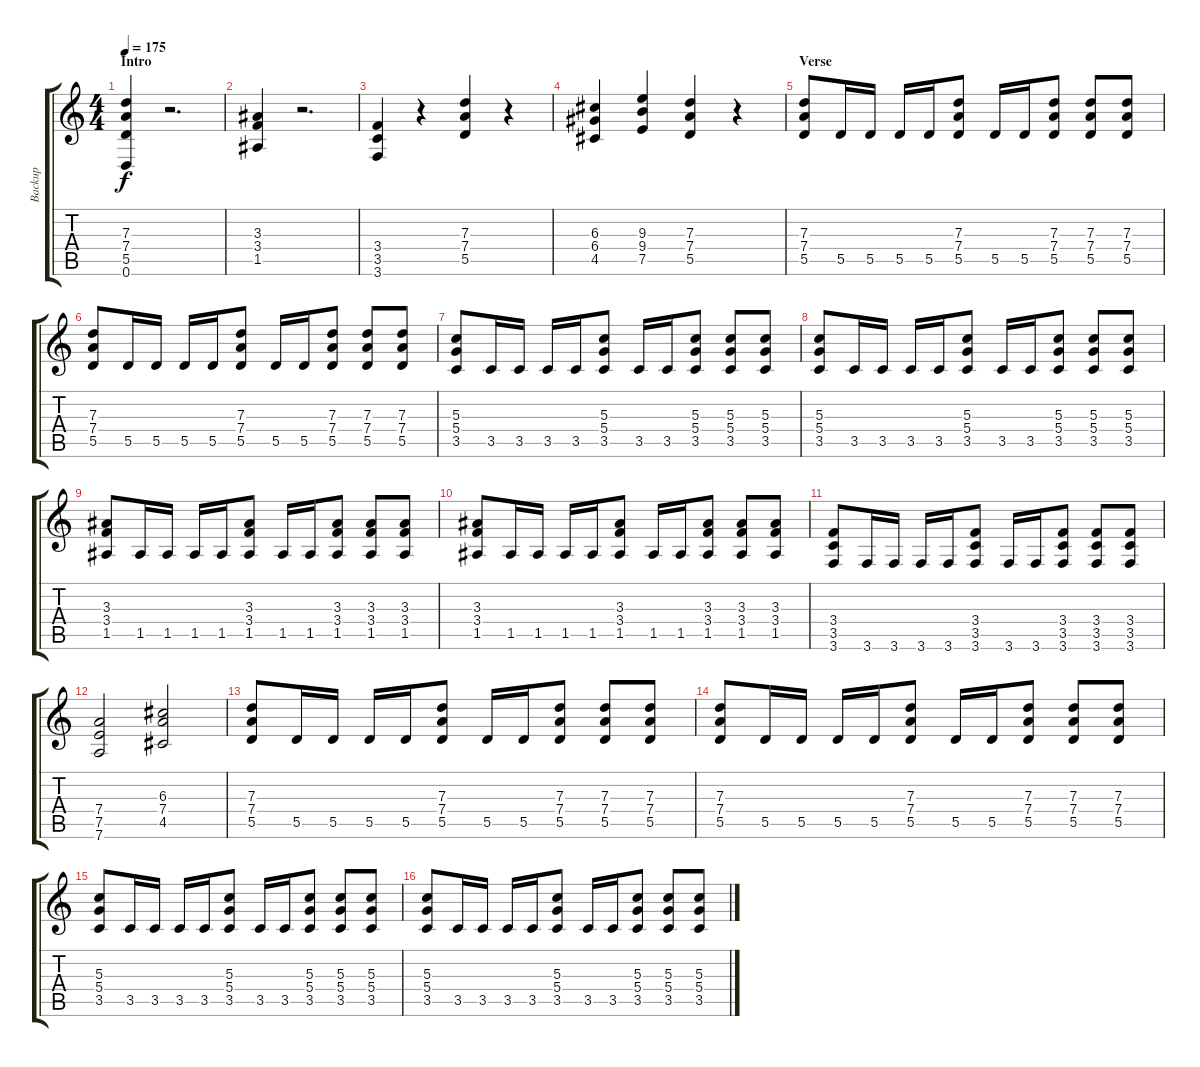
\track ("Backup" "Backup") {instrument distortionguitar}
\staff {score tabs}
\tuning (E4 B3 G3 D3 A2 D2) {hide}
\ts (4 4)
\section ("" "Intro")
\tempo 175
\clef g2
\ks c
(7.3 7.4 5.5 0.6).4{dy f instrument distortionguitar} r.2{d} |
(3.3 3.4 1.5).4 r.2{d} |
(3.4 3.5 3.6).4 r.4 (7.3 7.4 5.5).4 r.4 |
(6.3 6.4 4.5).4 (9.3 9.4 7.5).4 (7.3 7.4 5.5).4 r.4 |
\section ("" "Verse")
(7.3 7.4 5.5).8 5.5.16 5.5.16 5.5.16 5.5.16 (7.3 7.4 5.5).8 5.5.16 5.5.16 (7.3 7.4 5.5).8 (7.3 7.4 5.5).8 (7.3 7.4 5.5).8 |
(7.3 7.4 5.5).8 5.5.16 5.5.16 5.5.16 5.5.16 (7.3 7.4 5.5).8 5.5.16 5.5.16 (7.3 7.4 5.5).8 (7.3 7.4 5.5).8 (7.3 7.4 5.5).8 |
(5.3 5.4 3.5).8 3.5.16 3.5.16 3.5.16 3.5.16 (5.3 5.4 3.5).8 3.5.16 3.5.16 (5.3 5.4 3.5).8 (5.3 5.4 3.5).8 (5.3 5.4 3.5).8 |
(5.3 5.4 3.5).8 3.5.16 3.5.16 3.5.16 3.5.16 (5.3 5.4 3.5).8 3.5.16 3.5.16 (5.3 5.4 3.5).8 (5.3 5.4 3.5).8 (5.3 5.4 3.5).8 |
(3.3 3.4 1.5).8 1.5.16 1.5.16 1.5.16 1.5.16 (3.3 3.4 1.5).8 1.5.16 1.5.16 (3.3 3.4 1.5).8 (3.3 3.4 1.5).8 (3.3 3.4 1.5).8 |
(3.3 3.4 1.5).8 1.5.16 1.5.16 1.5.16 1.5.16 (3.3 3.4 1.5).8 1.5.16 1.5.16 (3.3 3.4 1.5).8 (3.3 3.4 1.5).8 (3.3 3.4 1.5).8 |
(3.4 3.5 3.6).8 3.6.16 3.6.16 3.6.16 3.6.16 (3.4 3.5 3.6).8 3.6.16 3.6.16 (3.4 3.5 3.6).8 (3.4 3.5 3.6).8 (3.4 3.5 3.6).8 |
(7.4 7.5 7.6).2 (6.3 7.4 4.5).2 |
(7.3 7.4 5.5).8 5.5.16 5.5.16 5.5.16 5.5.16 (7.3 7.4 5.5).8 5.5.16 5.5.16 (7.3 7.4 5.5).8 (7.3 7.4 5.5).8 (7.3 7.4 5.5).8 |
(7.3 7.4 5.5).8 5.5.16 5.5.16 5.5.16 5.5.16 (7.3 7.4 5.5).8 5.5.16 5.5.16 (7.3 7.4 5.5).8 (7.3 7.4 5.5).8 (7.3 7.4 5.5).8 |
(5.3 5.4 3.5).8 3.5.16 3.5.16 3.5.16 3.5.16 (5.3 5.4 3.5).8 3.5.16 3.5.16 (5.3 5.4 3.5).8 (5.3 5.4 3.5).8 (5.3 5.4 3.5).8 |
(5.3 5.4 3.5).8 3.5.16 3.5.16 3.5.16 3.5.16 (5.3 5.4 3.5).8 3.5.16 3.5.16 (5.3 5.4 3.5).8 (5.3 5.4 3.5).8 (5.3 5.4 3.5).8
